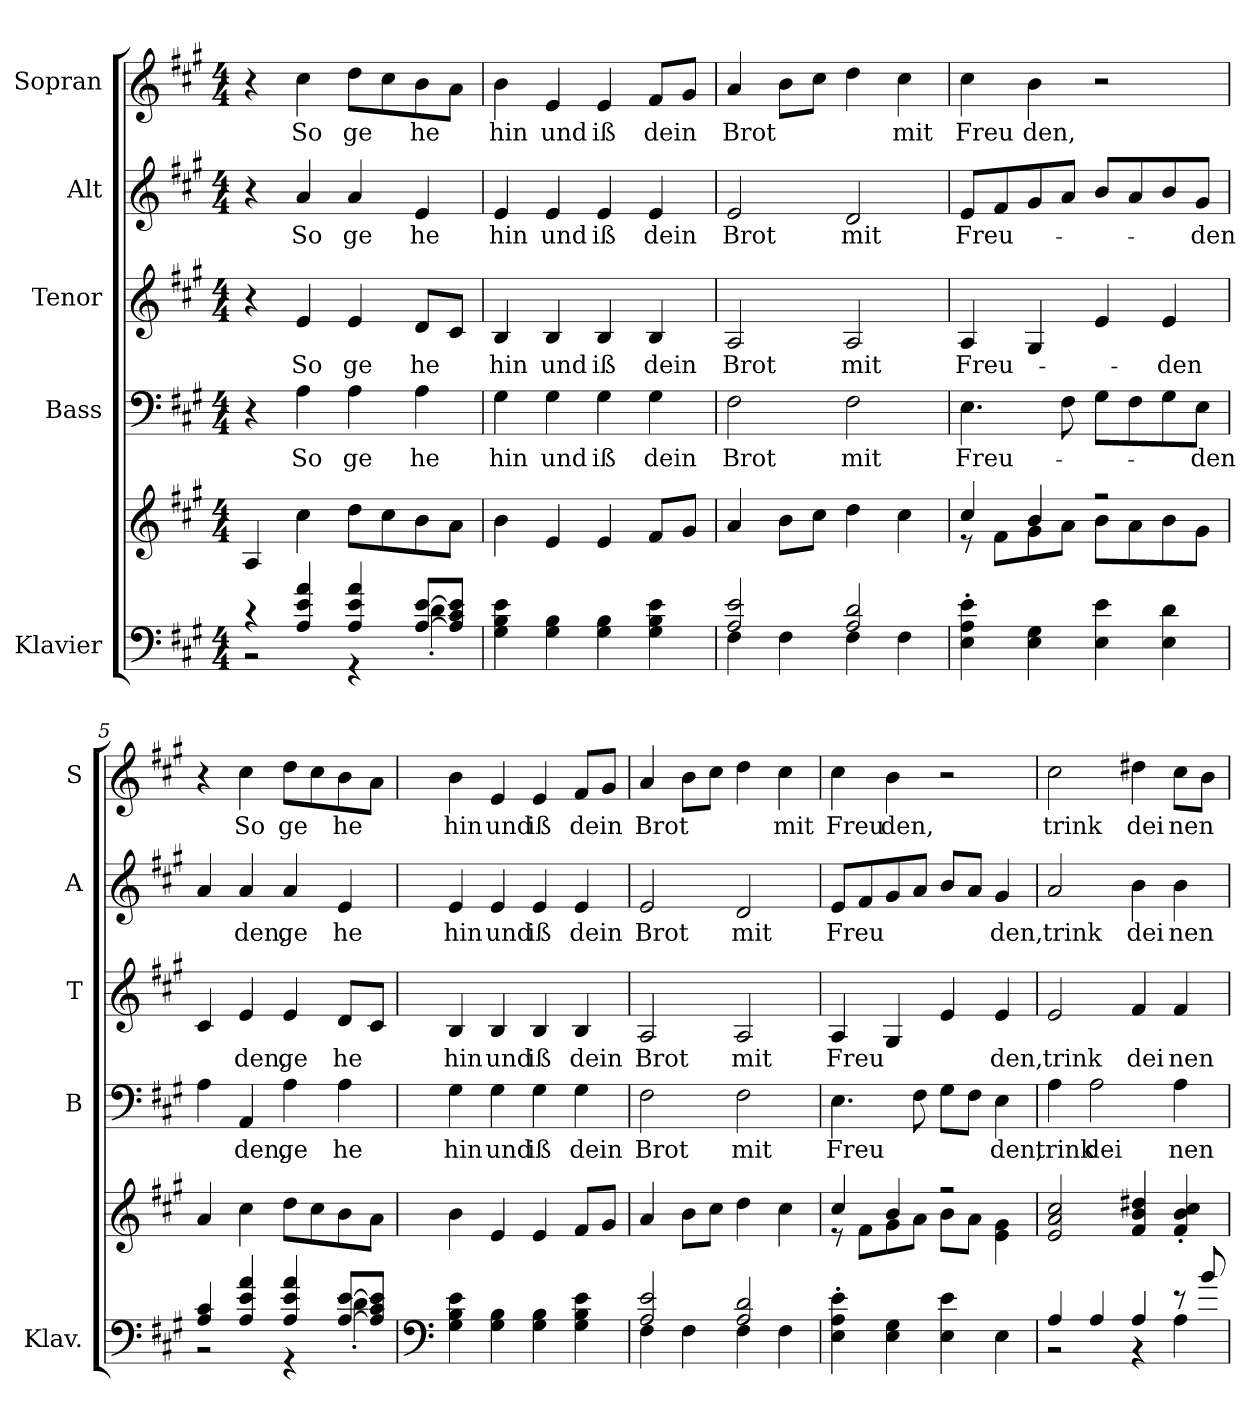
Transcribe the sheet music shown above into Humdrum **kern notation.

**kern	**kern	**kern	**text	**kern	**text	**kern	**text	**kern	**text
*part5	*part5	*part4	*part4	*part3	*part3	*part2	*part2	*part1	*part1
*staff6	*staff5	*staff4	*staff4	*staff3	*staff3	*staff2	*staff2	*staff1	*staff1
*I"Klavier	*	*I"Bass	*	*I"Tenor	*	*I"Alt	*	*I"Sopran	*
*I'Klav.	*	*I'B	*	*I'T	*	*I'A	*	*I'S	*
*clefF4	*clefG2	*clefF4	*	*clefG2	*	*clefG2	*	*clefG2	*
*k[f#c#g#]	*k[f#c#g#]	*k[f#c#g#]	*	*k[f#c#g#]	*	*k[f#c#g#]	*	*k[f#c#g#]	*
*M4/4	*M4/4	*M4/4	*	*M4/4	*	*M4/4	*	*M4/4	*
*MM160	*MM160	*MM160	*	*MM160	*	*MM160	*	*MM160	*
=1	=1	=1	=1	=1	=1	=1	=1	=1	=1
*^	*	*	*	*	*	*	*	*	*
4r	2r	4A/	4r	.	4r	.	4r	.	4r	.
4A/ 4e/ 4a/	.	4cc#\	4A\	So	4e/	So	4a/	So	4cc#\	So
4A/ 4e/ 4a/	4r	8dd\L	4A\	ge	4e/	ge	4a/	ge	8dd\L	ge
.	.	8cc#\	.	.	.	.	.	.	8cc#\	.
[8A/ [8e/L	4d'\	8b\	4A\	he	8d/L	he	4e/	he	8b\	he
8A/] 8c#/ 8e/]J	.	8a\J	.	.	8c#/J	.	.	.	8a\J	.
*v	*v	*	*	*	*	*	*	*	*	*
=2	=2	=2	=2	=2	=2	=2	=2	=2	=2
4G#\ 4B\ 4e\	4b\	4G#\	hin	4B/	hin	4e/	hin	4b\	hin
4G#\ 4B\	4e/	4G#\	und	4B/	und	4e/	und	4e/	und
4G#\ 4B\	4e/	4G#\	iß	4B/	iß	4e/	iß	4e/	iß
4G#\ 4B\ 4e\	8f#/L	4G#\	dein	4B/	dein	4e/	dein	8f#/L	dein
.	8g#/J	.	.	.	.	.	.	8g#/J	.
=3	=3	=3	=3	=3	=3	=3	=3	=3	=3
*^	*	*	*	*	*	*	*	*	*
2A/ 2e/	4F#\	4a/	2F#\	Brot	2A/	Brot	2e/	Brot	4a/	Brot
.	4F#\	8b\L	.	.	.	.	.	.	8b\L	.
.	.	8cc#\J	.	.	.	.	.	.	8cc#\J	.
2A/ 2d/	4F#\	4dd\	2F#\	mit	2A/	mit	2d/	mit	4dd\	.
.	4F#\	4cc#\	.	.	.	.	.	.	4cc#\	mit
*v	*v	*	*	*	*	*	*	*	*	*
=4	=4	=4	=4	=4	=4	=4	=4	=4	=4
*	*^	*	*	*	*	*	*	*	*
4E\' 4A\' 4e\'	4cc#/	8r	4.E\	Freu-	4A/	Freu-	8e/L	Freu-	4cc#\	Freu
.	.	8f#\L	.	.	.	.	8f#/	.	.	.
4E\ 4G#\	4b/	8g#\	.	.	4G#/	.	8g#/	.	4b\	den,
.	.	8a\J	8F#\	.	.	.	8a/J	.	.	.
4E\ 4e\	2r	8b\L	8G#\L	.	4e/	.	8b/L	.	2r	.
.	.	8a\	8F#\	.	.	.	8a/	.	.	.
4E\ 4d\	.	8b\	8G#\	.	4e/	-den	8b/	.	.	.
.	.	8g#\J	8E\J	-den	.	.	8g#/J	-den	.	.
*	*v	*v	*	*	*	*	*	*	*	*
!!LO:PB:g=z
=5	=5	=5	=5	=5	=5	=5	=5	=5	=5
*^	*	*	*	*	*	*	*	*	*
4A/ 4c#/	2r	4a/	4A\	.	4c#/	.	4a/	.	4r	.
4A/ 4e/ 4a/	.	4cc#\	4AA/	den,	4e/	den,	4a/	den,	4cc#\	So
4A/ 4e/ 4a/	4r	8dd\L	4A\	ge	4e/	ge	4a/	ge	8dd\L	ge
.	.	8cc#\	.	.	.	.	.	.	8cc#\	.
[8A/ [8e/L	4d'\	8b\	4A\	he	8d/L	he	4e/	he	8b\	he
8A/] 8c#/ 8e/]J	.	8a\J	.	.	8c#/J	.	.	.	8a\J	.
*v	*v	*	*	*	*	*	*	*	*	*
=6	=6	=6	=6	=6	=6	=6	=6	=6	=6
*clefF4	*	*	*	*	*	*	*	*	*
4G#\ 4B\ 4e\	4b\	4G#\	hin	4B/	hin	4e/	hin	4b\	hin
4G#\ 4B\	4e/	4G#\	und	4B/	und	4e/	und	4e/	und
4G#\ 4B\	4e/	4G#\	iß	4B/	iß	4e/	iß	4e/	iß
4G#\ 4B\ 4e\	8f#/L	4G#\	dein	4B/	dein	4e/	dein	8f#/L	dein
.	8g#/J	.	.	.	.	.	.	8g#/J	.
=7	=7	=7	=7	=7	=7	=7	=7	=7	=7
*^	*	*	*	*	*	*	*	*	*
2A/ 2e/	4F#\	4a/	2F#\	Brot	2A/	Brot	2e/	Brot	4a/	Brot
.	4F#\	8b\L	.	.	.	.	.	.	8b\L	.
.	.	8cc#\J	.	.	.	.	.	.	8cc#\J	.
2A/ 2d/	4F#\	4dd\	2F#\	mit	2A/	mit	2d/	mit	4dd\	.
.	4F#\	4cc#\	.	.	.	.	.	.	4cc#\	mit
*v	*v	*	*	*	*	*	*	*	*	*
=8	=8	=8	=8	=8	=8	=8	=8	=8	=8
*	*^	*	*	*	*	*	*	*	*
4E\' 4A\' 4e\'	4cc#/	8r	4.E\	Freu	4A/	Freu	8e/L	Freu	4cc#\	Freu
.	.	8f#\L	.	.	.	.	8f#/	.	.	.
4E\ 4G#\	4b/	8g#\	.	.	4G#/	.	8g#/	.	4b\	den,
.	.	8a\J	8F#\	.	.	.	8a/J	.	.	.
4E\ 4e\	2r	8b\L	8G#\L	.	4e/	.	8b/L	.	2r	.
.	.	8a\J	8F#\J	.	.	.	8a/J	.	.	.
4E\	.	4e\ 4g#\	4E\	den,	4e/	den,	4g#/	den,	.	.
*	*v	*v	*	*	*	*	*	*	*	*
!!LO:LB:g=z
=9	=9	=9	=9	=9	=9	=9	=9	=9	=9
*^	*	*	*	*	*	*	*	*	*
4A/	2r	2e/ 2a/ 2cc#/	4A\	trink	2e/	trink	2a/	trink	2cc#\	trink
4A/	.	.	2A\	dei	.	.	.	.	.	.
4A/	4r	4f#/ 4b/ 4dd#X/	.	.	4f#/	dei	4b\	dei	4dd#X\	dei
8r	4A\	4f#/' 4b/' 4cc#/'	4A\	nen	4f#/	nen	4b\	nen	8cc#\L	nen
8b/	.	.	.	.	.	.	.	.	8b\J	.
*v	*v	*	*	*	*	*	*	*	*	*
=	=	=	=	=	=	=	=	=	=
*-	*-	*-	*-	*-	*-	*-	*-	*-	*-
